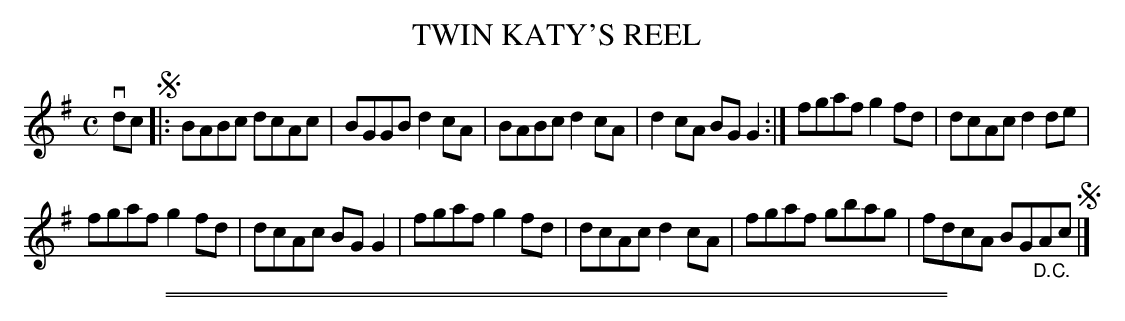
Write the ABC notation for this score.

X:1
T: TWIN KATY'S REEL
M: C
L: 1/8
K: G
vdc !segno!|:\
BABc dcAc | BGGB d2cA |\
BABc d2cA | d2cA BGG2 :|\
fgaf g2fd | dcAc d2de |
fgaf g2fd | dcAc BGG2 |\
fgaf g2fd | dcAc d2cA |\
fgaf gbag | fdcA BG"_D.C."Ac !segno! |]
